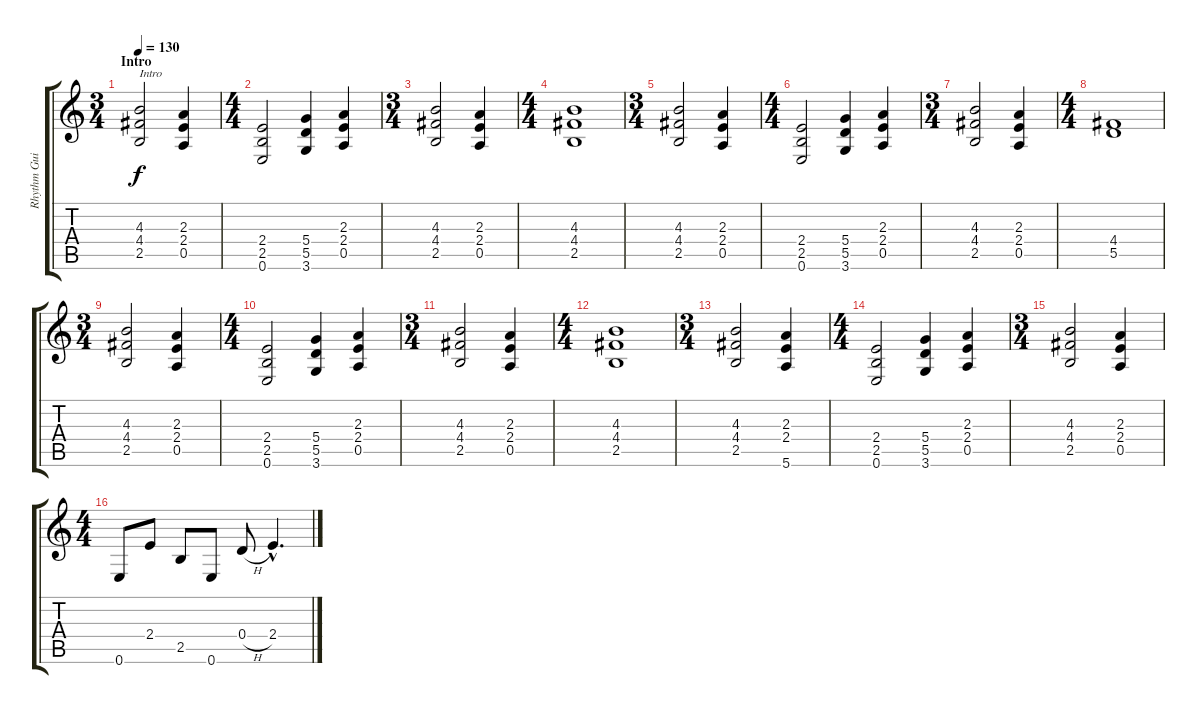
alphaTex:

\track ("Rhythm Guitar" "Rhythm Gui") {instrument distortionguitar}
\staff {score tabs}
\tuning (E4 B3 G3 D3 A2 E2) {hide}
\ts (3 4)
\section ("" "Intro")
\tempo 130
\clef g2
\ks c
(4.3 4.4 2.5).2{txt "Intro" dy f instrument distortionguitar} (2.3 2.4 0.5).4 |
\ts (4 4)
(2.4 2.5 0.6).2 (5.4 5.5 3.6).4 (2.3 2.4 0.5).4 |
\ts (3 4)
(4.3 4.4 2.5).2 (2.3 2.4 0.5).4 |
\ts (4 4)
(4.3 4.4 2.5).1 |
\ts (3 4)
(4.3 4.4 2.5).2 (2.3 2.4 0.5).4 |
\ts (4 4)
(2.4 2.5 0.6).2 (5.4 5.5 3.6).4 (2.3 2.4 0.5).4 |
\ts (3 4)
(4.3 4.4 2.5).2 (2.3 2.4 0.5).4 |
\ts (4 4)
(4.4 5.5).1 |
\ts (3 4)
(4.3 4.4 2.5).2 (2.3 2.4 0.5).4 |
\ts (4 4)
(2.4 2.5 0.6).2 (5.4 5.5 3.6).4 (2.3 2.4 0.5).4 |
\ts (3 4)
(4.3 4.4 2.5).2 (2.3 2.4 0.5).4 |
\ts (4 4)
(4.3 4.4 2.5).1 |
\ts (3 4)
(4.3 4.4 2.5).2 (2.3 2.4 5.6).4 |
\ts (4 4)
(2.4 2.5 0.6).2 (5.4 5.5 3.6).4 (2.3 2.4 0.5).4 |
\ts (3 4)
(4.3 4.4 2.5).2 (2.3 2.4 0.5).4 |
\ts (4 4)
0.6.8 2.4.8 2.5.8 0.6.8 0.4{h}.8 2.4{hac}.4{d}
